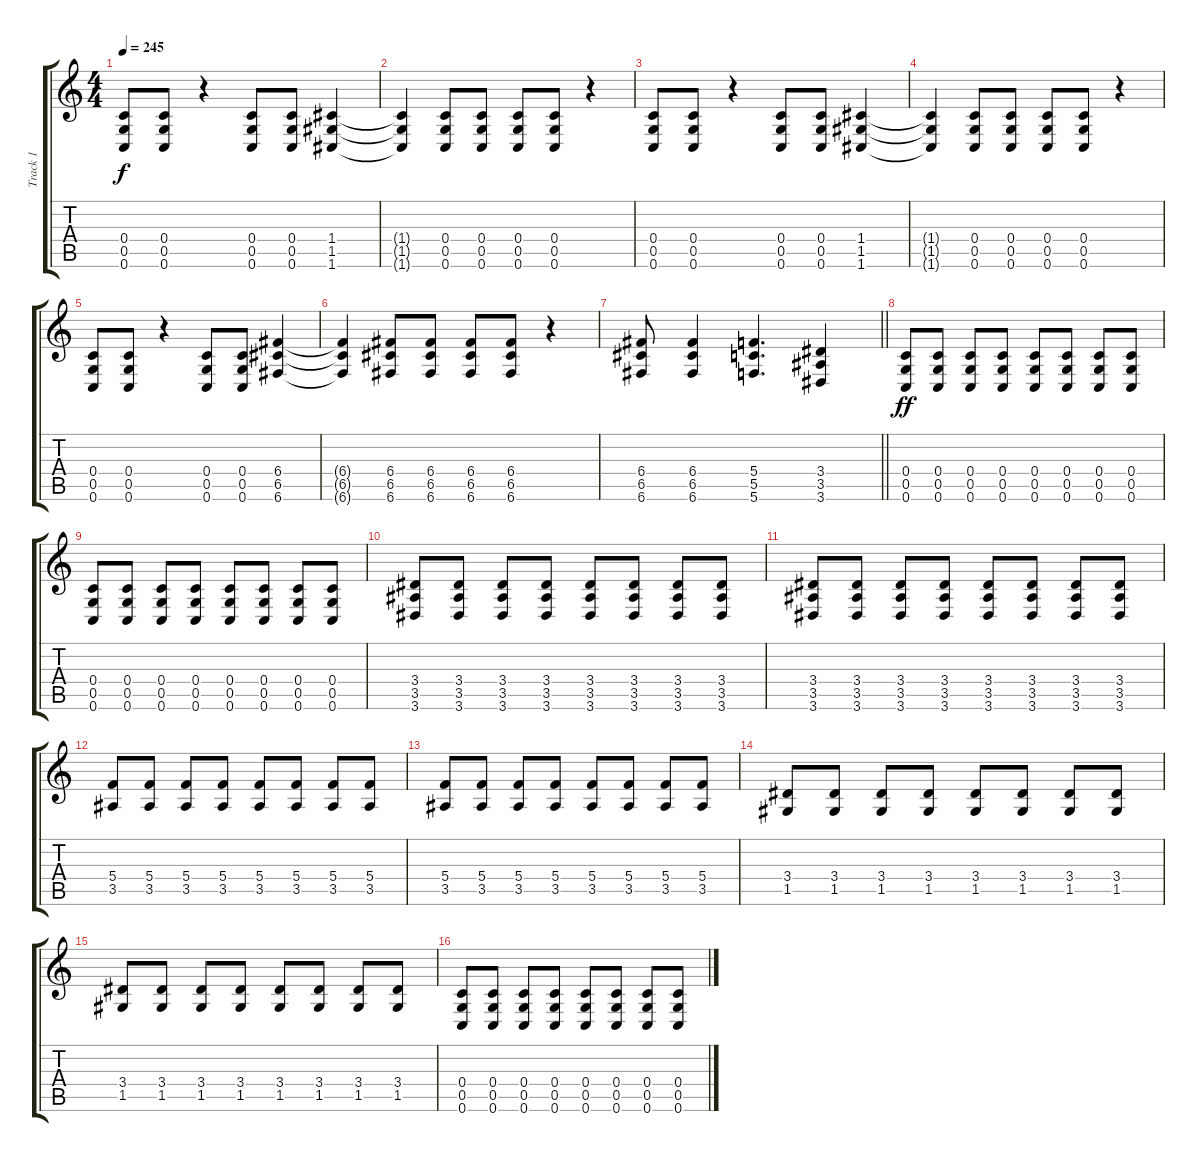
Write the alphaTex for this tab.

\track ("Track 1" "Track 1") {instrument distortionguitar}
\staff {score tabs}
\tuning (D4 A3 F3 C3 G2 C2) {hide}
\ts (4 4)
\tempo 245
\clef g2
\ks c
(0.4 0.5 0.6).8{dy f} (0.4 0.5 0.6).8 r.4 (0.4 0.5 0.6).8 (0.4 0.5 0.6).8 (1.4 1.5 1.6).4 |
(1.4{t} 1.5{t} 1.6{t}).4 (0.4 0.5 0.6).8 (0.4 0.5 0.6).8 (0.4 0.5 0.6).8 (0.4 0.5 0.6).8 r.4 |
(0.4 0.5 0.6).8 (0.4 0.5 0.6).8 r.4 (0.4 0.5 0.6).8 (0.4 0.5 0.6).8 (1.4 1.5 1.6).4 |
(1.4{t} 1.5{t} 1.6{t}).4 (0.4 0.5 0.6).8 (0.4 0.5 0.6).8 (0.4 0.5 0.6).8 (0.4 0.5 0.6).8 r.4 |
(0.4 0.5 0.6).8 (0.4 0.5 0.6).8 r.4 (0.4 0.5 0.6).8 (0.4 0.5 0.6).8 (6.4 6.5 6.6).4 |
(6.4{t} 6.5{t} 6.6{t}).4 (6.4 6.5 6.6).8 (6.4 6.5 6.6).8 (6.4 6.5 6.6).8 (6.4 6.5 6.6).8 r.4 |
\barLineRight lightlight
(6.4 6.5 6.6).8 (6.4 6.5 6.6).4 (5.4 5.5 5.6).4{d} (3.4 3.5 3.6).4 |
(0.4 0.5 0.6).8{dy ff} (0.4 0.5 0.6).8 (0.4 0.5 0.6).8 (0.4 0.5 0.6).8 (0.4 0.5 0.6).8 (0.4 0.5 0.6).8 (0.4 0.5 0.6).8 (0.4 0.5 0.6).8 |
(0.4 0.5 0.6).8 (0.4 0.5 0.6).8 (0.4 0.5 0.6).8 (0.4 0.5 0.6).8 (0.4 0.5 0.6).8 (0.4 0.5 0.6).8 (0.4 0.5 0.6).8 (0.4 0.5 0.6).8 |
(3.4 3.5 3.6).8 (3.4 3.5 3.6).8 (3.4 3.5 3.6).8 (3.4 3.5 3.6).8 (3.4 3.5 3.6).8 (3.4 3.5 3.6).8 (3.4 3.5 3.6).8 (3.4 3.5 3.6).8 |
(3.4 3.5 3.6).8 (3.4 3.5 3.6).8 (3.4 3.5 3.6).8 (3.4 3.5 3.6).8 (3.4 3.5 3.6).8 (3.4 3.5 3.6).8 (3.4 3.5 3.6).8 (3.4 3.5 3.6).8 |
(5.4 3.5).8 (5.4 3.5).8 (5.4 3.5).8 (5.4 3.5).8 (5.4 3.5).8 (5.4 3.5).8 (5.4 3.5).8 (5.4 3.5).8 |
(5.4 3.5).8 (5.4 3.5).8 (5.4 3.5).8 (5.4 3.5).8 (5.4 3.5).8 (5.4 3.5).8 (5.4 3.5).8 (5.4 3.5).8 |
(3.4 1.5).8 (3.4 1.5).8 (3.4 1.5).8 (3.4 1.5).8 (3.4 1.5).8 (3.4 1.5).8 (3.4 1.5).8 (3.4 1.5).8 |
(3.4 1.5).8 (3.4 1.5).8 (3.4 1.5).8 (3.4 1.5).8 (3.4 1.5).8 (3.4 1.5).8 (3.4 1.5).8 (3.4 1.5).8 |
(0.4 0.5 0.6).8 (0.4 0.5 0.6).8 (0.4 0.5 0.6).8 (0.4 0.5 0.6).8 (0.4 0.5 0.6).8 (0.4 0.5 0.6).8 (0.4 0.5 0.6).8 (0.4 0.5 0.6).8
